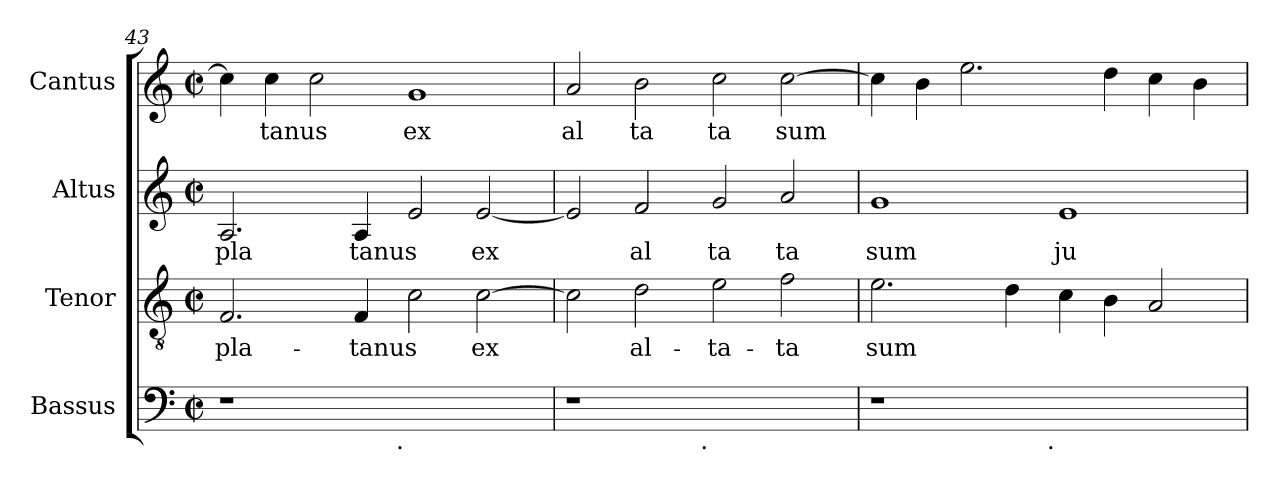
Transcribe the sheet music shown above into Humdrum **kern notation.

**kern	**kern	**text	**kern	**text	**kern	**text
*part4	*part3	*part3	*part2	*part2	*part1	*part1
*staff4	*staff3	*staff3	*staff2	*staff2	*staff1	*staff1
*I"Bassus	*I"Tenor	*	*I"Altus	*	*I"Cantus	*
!!LO:LB:g=z
*clefF4	*clefGv2	*	*clefG2	*	*clefG2	*
*k[]	*k[]	*	*k[]	*	*k[]	*
*C:	*C:	*	*C:	*	*C:	*
*M2/2	*M2/2	*	*M2/2	*	*M2/2	*
*met(c|)	*met(c|)	*	*met(c|)	*	*met(c|)	*
=43	=43	=43	=43	=43	=43	=43
!	!	!LO:LY:b	!	!LO:LY:b:cj	!	!LO:LY:b
*^	*	*	*	*	*	*
1r	2ryy	2.F/	pla-	2.A/	pla	4cc\]	.
!	!	!	!	!	!	!	!LO:LY:b
.	.	.	.	.	.	4cc\	tanus
!	!	!	!	!	!	!	!LO:LY:b
.	4...ryy	.	.	.	.	2cc\	.
!	!	!	!LO:LY:b	!	!LO:LY:b:cj	!	!
.	.	4F/	-tanus	4A/	tanus	.	.
!	!LO:TX:b:t=.	!	!	!	!	!	!
.	1ryy	.	.	.	.	.	.
!	!	!	!LO:LY:b	!	!LO:LY:b:cj	!	!LO:LY:b
1ryy	.	2c\	.	2e/	.	1g	ex
!	!	!	!LO:LY:b	!	!LO:LY:b:cj	!	!
.	.	[>2c\	ex-	[<2e/	ex	.	.
.	32ryy	.	.	.	.	.	.
=44	=44	=44	=44	=44	=44	=44	=44
!	!	!	!LO:LY:b	!	!LO:LY:b:cj	!	!LO:LY:b
1r	2ryy	2c\]	--	2e/]	.	2a/	al
!	!	!	!LO:LY:b	!	!LO:LY:b:cj	!	!LO:LY:b
.	4...ryy	2d\	-al-	2f/	al	2b\	ta
!	!LO:TX:b:t=.	!	!	!	!	!	!
.	1ryy	.	.	.	.	.	.
!	!	!	!LO:LY:b	!	!LO:LY:b:cj	!	!LO:LY:b
1ryy	.	2e\	-ta-	2g/	ta	2cc\	ta
!	!	!	!LO:LY:b	!	!LO:LY:b:cj	!	!LO:LY:b
.	.	2f\	-ta	2a/	ta	[>2cc\	sum
.	32ryy	.	.	.	.	.	.
=45	=45	=45	=45	=45	=45	=45	=45
!	!	!	!LO:LY:b	!	!LO:LY:b:cj	!	!LO:LY:b
1r	2ryy	2.e\	sum	1g	sum	4cc\]	.
!	!	!	!	!	!	!	!LO:LY:b
.	.	.	.	.	.	4b\	.
!	!	!	!	!	!	!	!LO:LY:b
.	4...ryy	.	.	.	.	2.ee\	.
!	!	!	!LO:LY:b	!	!	!	!
.	.	4d\	.	.	.	.	.
!	!LO:TX:b:t=.	!	!	!	!	!	!
.	1ryy	.	.	.	.	.	.
!	!	!	!LO:LY:b	!	!LO:LY:b:cj	!	!
1ryy	.	4c\	.	1e	ju	.	.
!	!	!	!LO:LY:b	!	!	!	!LO:LY:b
.	.	4B\	.	.	.	4dd\	.
!	!	!	!LO:LY:b	!	!	!	!LO:LY:b
.	.	2A/	.	.	.	4cc\	.
!	!	!	!	!	!	!	!LO:LY:b
.	.	.	.	.	.	4b\	.
.	32ryy	.	.	.	.	.	.
*v	*v	*	*	*	*	*	*
=	=	=	=	=	=	=
*-	*-	*-	*-	*-	*-	*-
